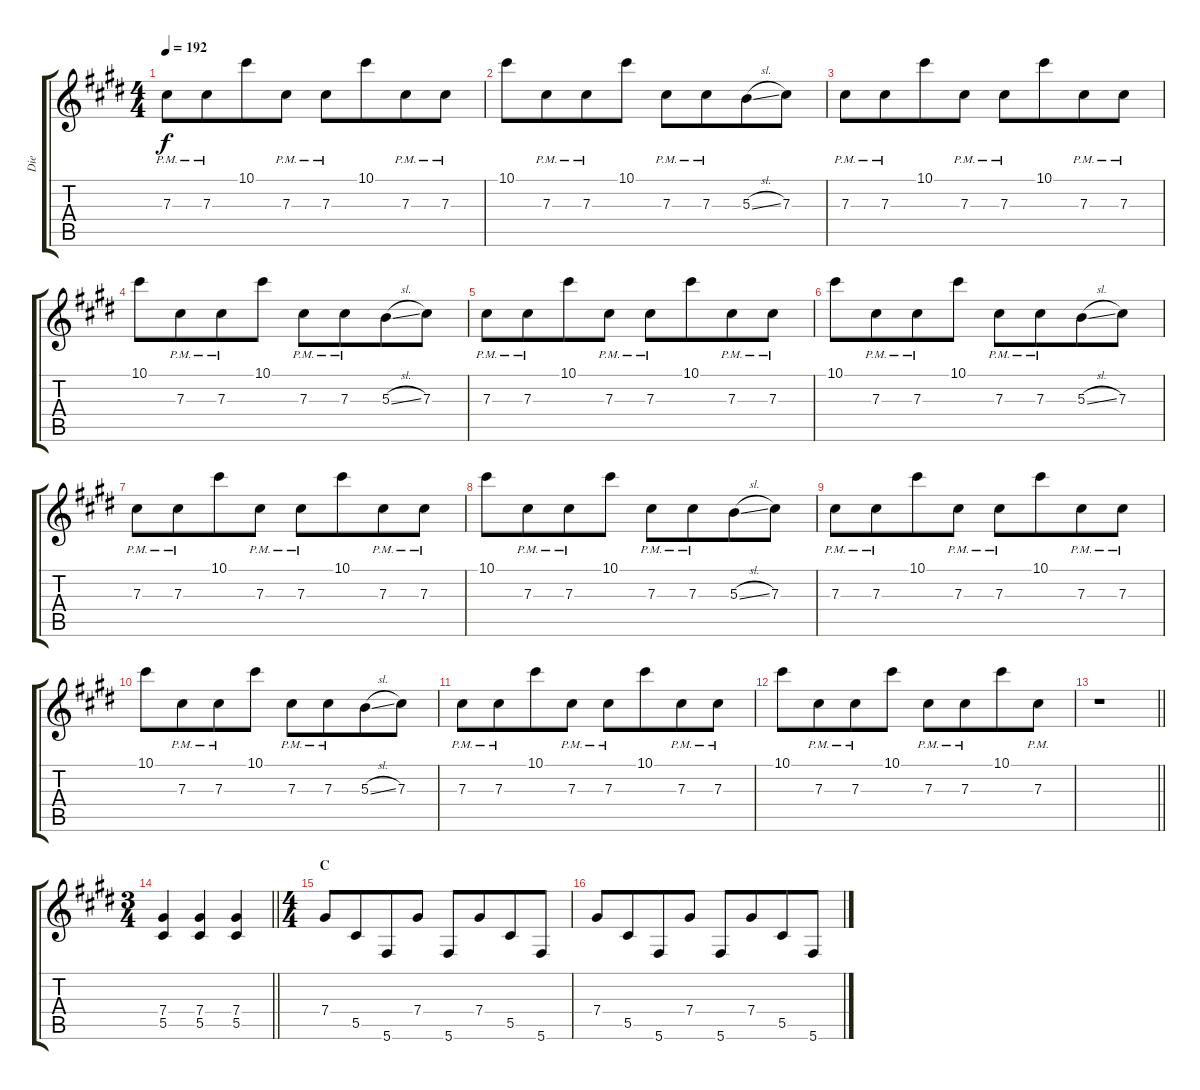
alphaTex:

\track ("Die" "Die") {instrument distortionguitar}
\staff {score tabs}
\tuning (Eb4 Bb3 Gb3 Db3 Ab2 Db2) {hide}
\ts (4 4)
\tempo 192
\clef g2
\ks c#minor
7.3{pm}.8{dy f} 7.3{pm}.8{beam merge} 10.1.8 7.3{pm}.8 7.3{pm}.8 10.1.8{beam merge} 7.3{pm}.8 7.3{pm}.8 |
10.1.8 7.3{pm}.8{beam merge} 7.3{pm}.8 10.1.8 7.3{pm}.8 7.3{pm}.8{beam merge} 5.3{sl}.8 7.3.8 |
7.3{pm}.8 7.3{pm}.8{beam merge} 10.1.8 7.3{pm}.8 7.3{pm}.8 10.1.8{beam merge} 7.3{pm}.8 7.3{pm}.8 |
10.1.8 7.3{pm}.8{beam merge} 7.3{pm}.8 10.1.8 7.3{pm}.8 7.3{pm}.8{beam merge} 5.3{sl}.8 7.3.8 |
7.3{pm}.8 7.3{pm}.8{beam merge} 10.1.8 7.3{pm}.8 7.3{pm}.8 10.1.8{beam merge} 7.3{pm}.8 7.3{pm}.8 |
10.1.8 7.3{pm}.8{beam merge} 7.3{pm}.8 10.1.8 7.3{pm}.8 7.3{pm}.8{beam merge} 5.3{sl}.8 7.3.8 |
7.3{pm}.8 7.3{pm}.8{beam merge} 10.1.8 7.3{pm}.8 7.3{pm}.8 10.1.8{beam merge} 7.3{pm}.8 7.3{pm}.8 |
10.1.8 7.3{pm}.8{beam merge} 7.3{pm}.8 10.1.8 7.3{pm}.8 7.3{pm}.8{beam merge} 5.3{sl}.8 7.3.8 |
7.3{pm}.8 7.3{pm}.8{beam merge} 10.1.8 7.3{pm}.8 7.3{pm}.8 10.1.8{beam merge} 7.3{pm}.8 7.3{pm}.8 |
10.1.8 7.3{pm}.8{beam merge} 7.3{pm}.8 10.1.8 7.3{pm}.8 7.3{pm}.8{beam merge} 5.3{sl}.8 7.3.8 |
7.3{pm}.8 7.3{pm}.8{beam merge} 10.1.8 7.3{pm}.8 7.3{pm}.8 10.1.8{beam merge} 7.3{pm}.8 7.3{pm}.8 |
10.1.8 7.3{pm}.8{beam merge} 7.3{pm}.8 10.1.8 7.3{pm}.8 7.3{pm}.8{beam merge} 10.1.8 7.3{pm}.8 |
\barLineRight lightlight
r.1 |
\ts (3 4)
\barLineRight lightlight
(7.4 5.5).4 (7.4 5.5).4 (7.4 5.5).4 |
\ts (4 4)
\section ("" "C")
7.4.8 5.5.8{beam merge} 5.6.8 7.4.8 5.6.8 7.4.8{beam merge} 5.5.8 5.6.8 |
7.4.8 5.5.8{beam merge} 5.6.8 7.4.8 5.6.8 7.4.8{beam merge} 5.5.8 5.6.8
